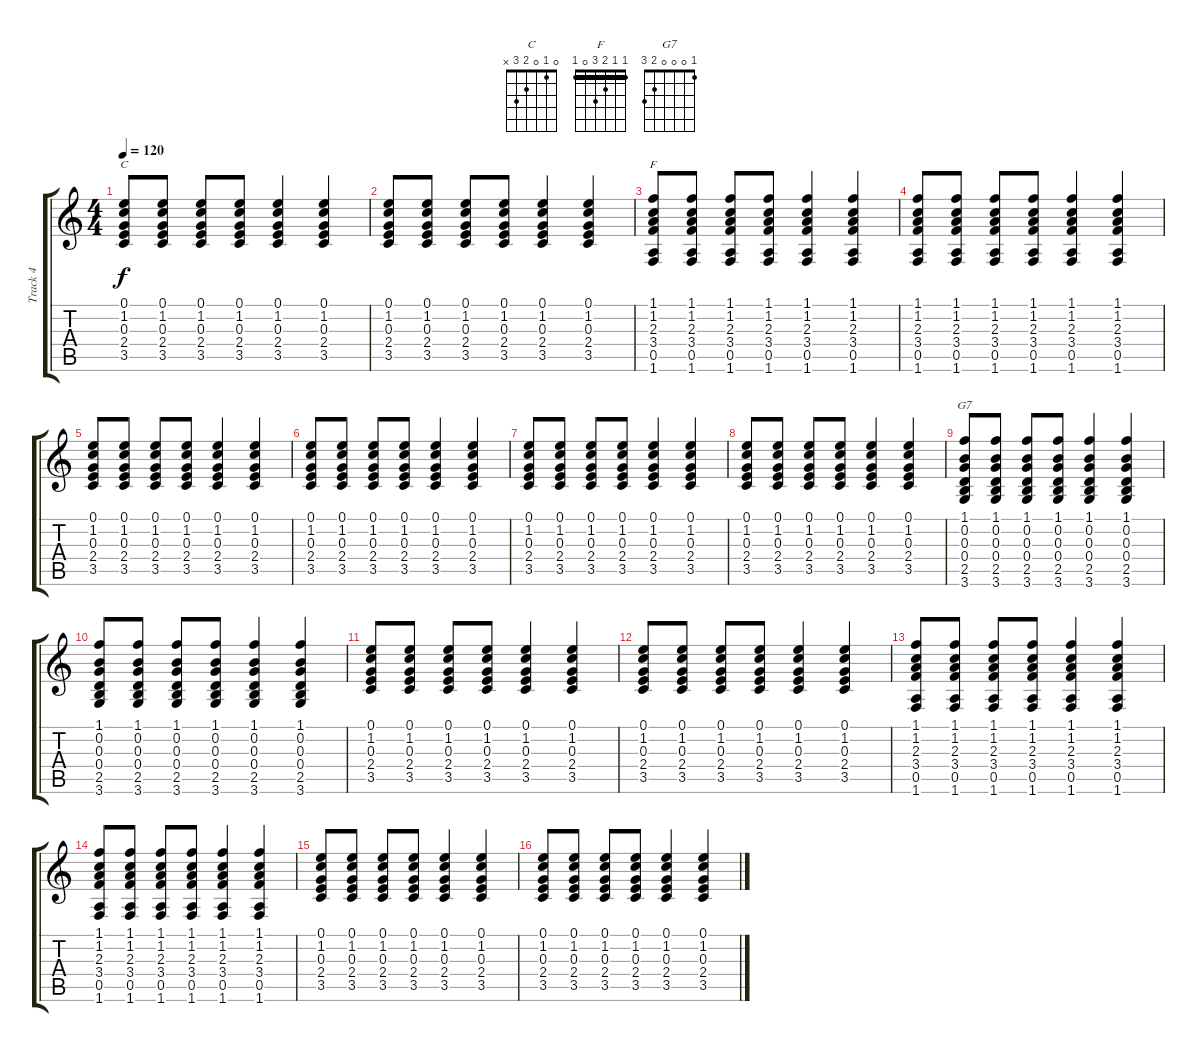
\track ("Track 4" "Track 4") {instrument acousticguitarnylon}
\staff {score tabs}
\tuning (E4 B3 G3 D3 A2 E2) {hide}
\chord ("C" 0 1 0 2 3 x)
\chord ("F" 1 1 2 3 0 1) {barre 1}
\chord ("G7" 1 0 0 0 2 3)
\ts (4 4)
\tempo 120
\clef g2
\ks c
(0.1 1.2 0.3 2.4 3.5).8{ch "C" dy f} (0.1 1.2 0.3 2.4 3.5).8 (0.1 1.2 0.3 2.4 3.5).8 (0.1 1.2 0.3 2.4 3.5).8 (0.1 1.2 0.3 2.4 3.5).4 (0.1 1.2 0.3 2.4 3.5).4 |
(0.1 1.2 0.3 2.4 3.5).8 (0.1 1.2 0.3 2.4 3.5).8 (0.1 1.2 0.3 2.4 3.5).8 (0.1 1.2 0.3 2.4 3.5).8 (0.1 1.2 0.3 2.4 3.5).4 (0.1 1.2 0.3 2.4 3.5).4 |
(1.1 1.2 2.3 3.4 0.5 1.6).8{ch "F"} (1.1 1.2 2.3 3.4 0.5 1.6).8 (1.1 1.2 2.3 3.4 0.5 1.6).8 (1.1 1.2 2.3 3.4 0.5 1.6).8 (1.1 1.2 2.3 3.4 0.5 1.6).4 (1.1 1.2 2.3 3.4 0.5 1.6).4 |
(1.1 1.2 2.3 3.4 0.5 1.6).8 (1.1 1.2 2.3 3.4 0.5 1.6).8 (1.1 1.2 2.3 3.4 0.5 1.6).8 (1.1 1.2 2.3 3.4 0.5 1.6).8 (1.1 1.2 2.3 3.4 0.5 1.6).4 (1.1 1.2 2.3 3.4 0.5 1.6).4 |
(0.1 1.2 0.3 2.4 3.5).8 (0.1 1.2 0.3 2.4 3.5).8 (0.1 1.2 0.3 2.4 3.5).8 (0.1 1.2 0.3 2.4 3.5).8 (0.1 1.2 0.3 2.4 3.5).4 (0.1 1.2 0.3 2.4 3.5).4 |
(0.1 1.2 0.3 2.4 3.5).8 (0.1 1.2 0.3 2.4 3.5).8 (0.1 1.2 0.3 2.4 3.5).8 (0.1 1.2 0.3 2.4 3.5).8 (0.1 1.2 0.3 2.4 3.5).4 (0.1 1.2 0.3 2.4 3.5).4 |
(0.1 1.2 0.3 2.4 3.5).8 (0.1 1.2 0.3 2.4 3.5).8 (0.1 1.2 0.3 2.4 3.5).8 (0.1 1.2 0.3 2.4 3.5).8 (0.1 1.2 0.3 2.4 3.5).4 (0.1 1.2 0.3 2.4 3.5).4 |
(0.1 1.2 0.3 2.4 3.5).8 (0.1 1.2 0.3 2.4 3.5).8 (0.1 1.2 0.3 2.4 3.5).8 (0.1 1.2 0.3 2.4 3.5).8 (0.1 1.2 0.3 2.4 3.5).4 (0.1 1.2 0.3 2.4 3.5).4 |
(1.1 0.2 0.3 0.4 2.5 3.6).8{ch "G7"} (1.1 0.2 0.3 0.4 2.5 3.6).8 (1.1 0.2 0.3 0.4 2.5 3.6).8 (1.1 0.2 0.3 0.4 2.5 3.6).8 (1.1 0.2 0.3 0.4 2.5 3.6).4 (1.1 0.2 0.3 0.4 2.5 3.6).4 |
(1.1 0.2 0.3 0.4 2.5 3.6).8 (1.1 0.2 0.3 0.4 2.5 3.6).8 (1.1 0.2 0.3 0.4 2.5 3.6).8 (1.1 0.2 0.3 0.4 2.5 3.6).8 (1.1 0.2 0.3 0.4 2.5 3.6).4 (1.1 0.2 0.3 0.4 2.5 3.6).4 |
(0.1 1.2 0.3 2.4 3.5).8 (0.1 1.2 0.3 2.4 3.5).8 (0.1 1.2 0.3 2.4 3.5).8 (0.1 1.2 0.3 2.4 3.5).8 (0.1 1.2 0.3 2.4 3.5).4 (0.1 1.2 0.3 2.4 3.5).4 |
(0.1 1.2 0.3 2.4 3.5).8 (0.1 1.2 0.3 2.4 3.5).8 (0.1 1.2 0.3 2.4 3.5).8 (0.1 1.2 0.3 2.4 3.5).8 (0.1 1.2 0.3 2.4 3.5).4 (0.1 1.2 0.3 2.4 3.5).4 |
(1.1 1.2 2.3 3.4 0.5 1.6).8 (1.1 1.2 2.3 3.4 0.5 1.6).8 (1.1 1.2 2.3 3.4 0.5 1.6).8 (1.1 1.2 2.3 3.4 0.5 1.6).8 (1.1 1.2 2.3 3.4 0.5 1.6).4 (1.1 1.2 2.3 3.4 0.5 1.6).4 |
(1.1 1.2 2.3 3.4 0.5 1.6).8 (1.1 1.2 2.3 3.4 0.5 1.6).8 (1.1 1.2 2.3 3.4 0.5 1.6).8 (1.1 1.2 2.3 3.4 0.5 1.6).8 (1.1 1.2 2.3 3.4 0.5 1.6).4 (1.1 1.2 2.3 3.4 0.5 1.6).4 |
(0.1 1.2 0.3 2.4 3.5).8 (0.1 1.2 0.3 2.4 3.5).8 (0.1 1.2 0.3 2.4 3.5).8 (0.1 1.2 0.3 2.4 3.5).8 (0.1 1.2 0.3 2.4 3.5).4 (0.1 1.2 0.3 2.4 3.5).4 |
(0.1 1.2 0.3 2.4 3.5).8 (0.1 1.2 0.3 2.4 3.5).8 (0.1 1.2 0.3 2.4 3.5).8 (0.1 1.2 0.3 2.4 3.5).8 (0.1 1.2 0.3 2.4 3.5).4 (0.1 1.2 0.3 2.4 3.5).4
